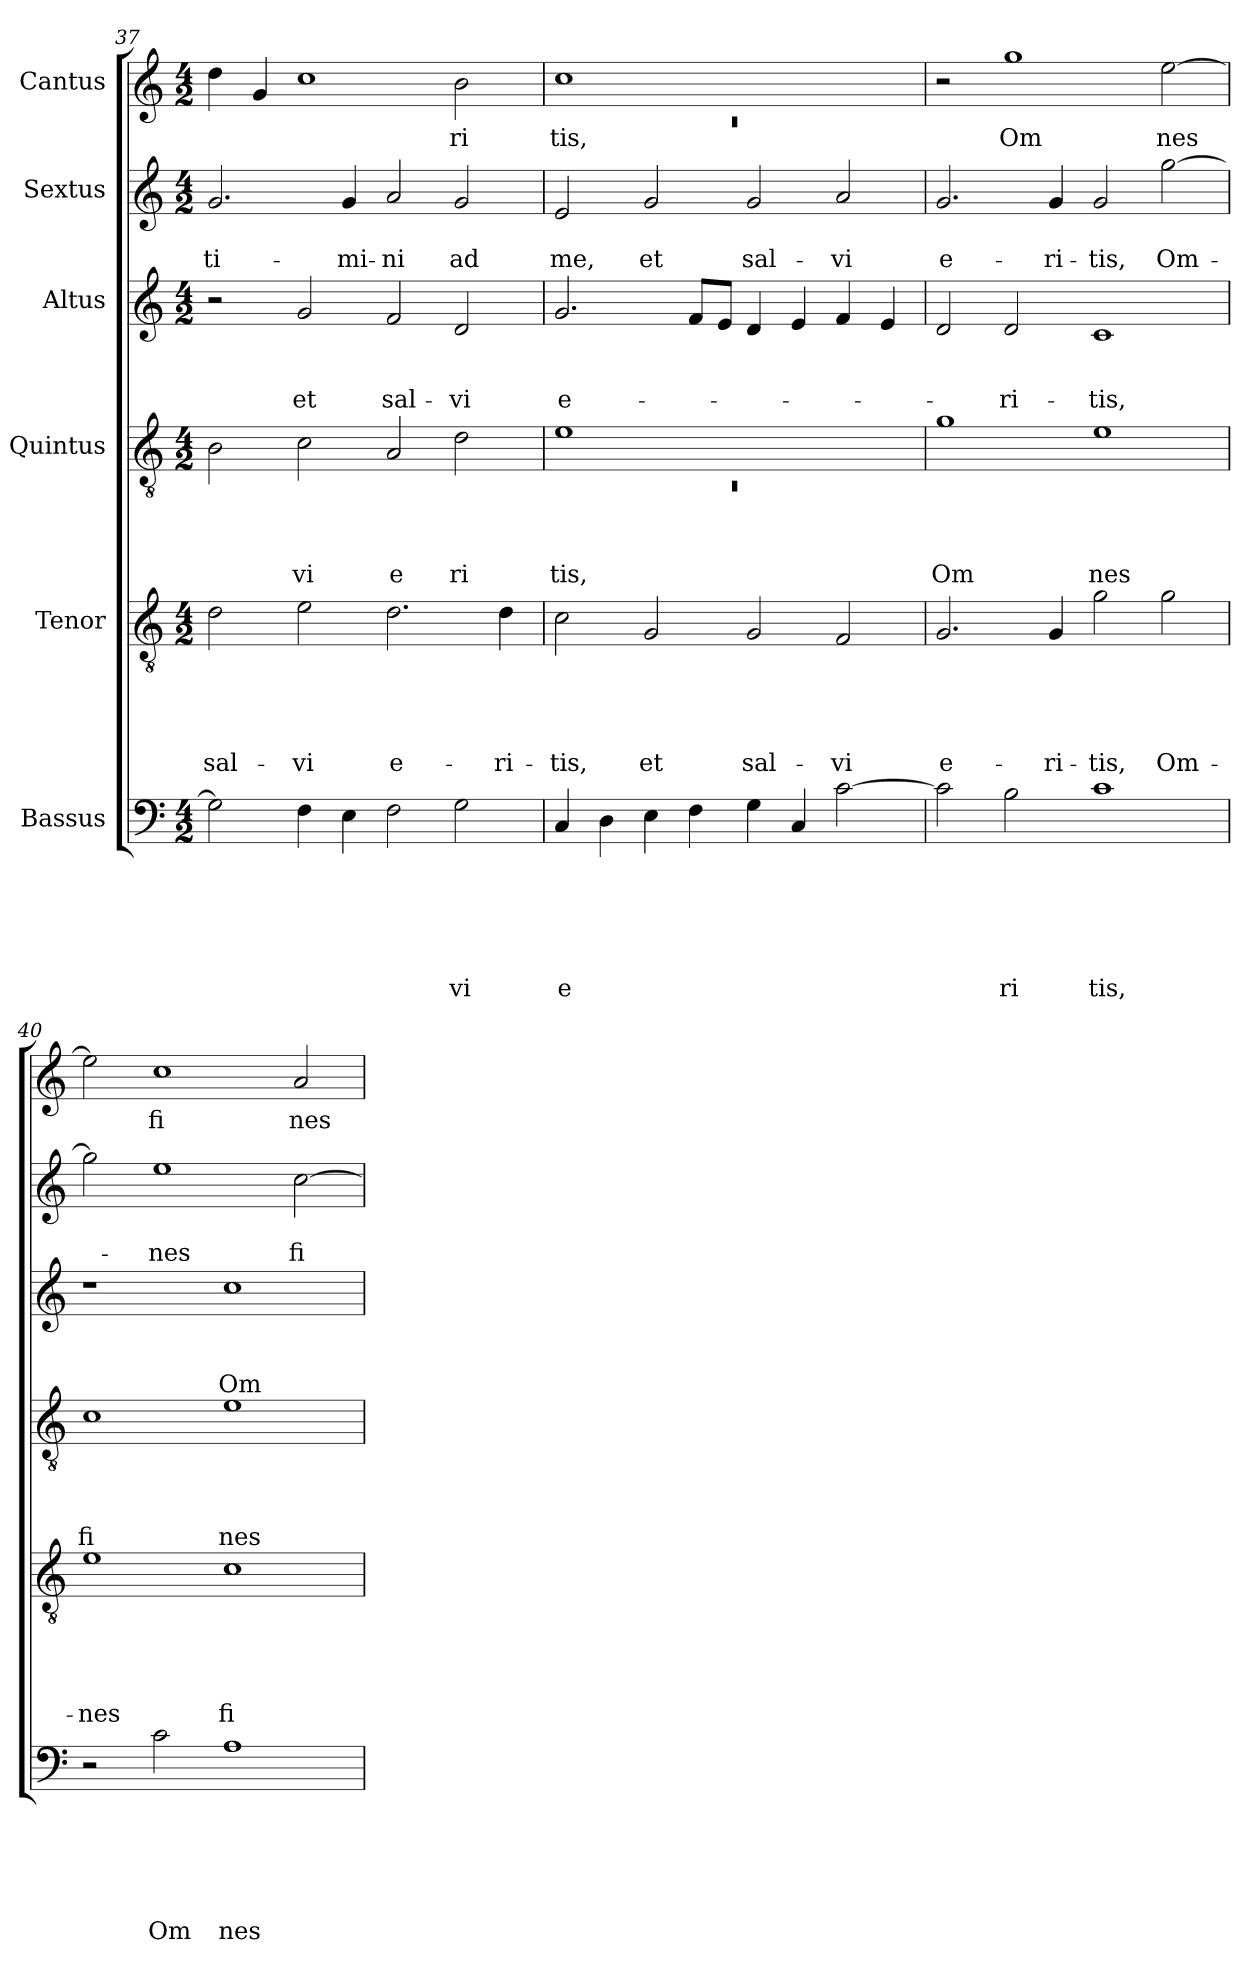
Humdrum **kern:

**kern	**text	**text	**text	**text	**text	**text	**kern	**text	**text	**text	**text	**text	**kern	**text	**text	**text	**text	**kern	**text	**text	**text	**kern	**text	**text	**kern	**text
*part6	*part6	*part6	*part6	*part6	*part6	*part6	*part5	*part5	*part5	*part5	*part5	*part5	*part4	*part4	*part4	*part4	*part4	*part3	*part3	*part3	*part3	*part2	*part2	*part2	*part1	*part1
*staff6	*staff6	*staff6	*staff6	*staff6	*staff6	*staff6	*staff5	*staff5	*staff5	*staff5	*staff5	*staff5	*staff4	*staff4	*staff4	*staff4	*staff4	*staff3	*staff3	*staff3	*staff3	*staff2	*staff2	*staff2	*staff1	*staff1
*I"Bassus	*	*	*	*	*	*	*I"Tenor	*	*	*	*	*	*I"Quintus	*	*	*	*	*I"Altus	*	*	*	*I"Sextus	*	*	*I"Cantus	*
*clefF4	*	*	*	*	*	*	*clefGv2	*	*	*	*	*	*clefGv2	*	*	*	*	*clefG2	*	*	*	*clefG2	*	*	*clefG2	*
*k[]	*	*	*	*	*	*	*k[]	*	*	*	*	*	*k[]	*	*	*	*	*k[]	*	*	*	*k[]	*	*	*k[]	*
*C:	*	*	*	*	*	*	*C:	*	*	*	*	*	*C:	*	*	*	*	*C:	*	*	*	*C:	*	*	*C:	*
*M4/2	*	*	*	*	*	*	*M4/2	*	*	*	*	*	*M4/2	*	*	*	*	*M4/2	*	*	*	*M4/2	*	*	*M4/2	*
=37	=37	=37	=37	=37	=37	=37	=37	=37	=37	=37	=37	=37	=37	=37	=37	=37	=37	=37	=37	=37	=37	=37	=37	=37	=37	=37
!	!	!	!	!	!	!	!	!	!	!	!	!LO:LY:b	!	!	!	!	!	!	!	!	!	!	!	!LO:LY:b	!	!
2G\]	.	.	.	.	.	.	2d\	.	.	.	.	sal-	2B\	.	.	.	.	2r	.	.	.	2.g/	.	-ti-	4dd\	.
.	.	.	.	.	.	.	.	.	.	.	.	.	.	.	.	.	.	.	.	.	.	.	.	.	4g/	.
!	!	!	!	!	!	!	!	!	!	!	!	!LO:LY:b	!	!	!	!	!LO:LY:b	!	!	!	!LO:LY:b	!	!	!	!	!
4F\	.	.	.	.	.	.	2e\	.	.	.	.	-vi	2c\	.	.	.	vi	2g/	.	.	et	.	.	.	1cc	.
!	!	!	!	!	!	!	!	!	!	!	!	!	!	!	!	!	!	!	!	!	!	!	!	!LO:LY:b	!	!
4E\	.	.	.	.	.	.	.	.	.	.	.	.	.	.	.	.	.	.	.	.	.	4g/	.	-mi-	.	.
!	!	!	!	!	!	!	!	!	!	!	!	!LO:LY:b	!	!	!	!	!LO:LY:b	!	!	!	!LO:LY:b	!	!	!LO:LY:b	!	!
2F\	.	.	.	.	.	.	2.d\	.	.	.	.	e-	2A/	.	.	.	e	2f/	.	.	sal-	2a/	.	-ni	.	.
!	!	!	!	!	!	!LO:LY:b	!	!	!	!	!	!	!	!	!	!	!LO:LY:b	!	!	!	!LO:LY:b	!	!	!LO:LY:b	!	!LO:LY:b
2G\	.	.	.	.	.	vi	.	.	.	.	.	.	2d\	.	.	.	ri	2d/	.	.	-vi	2g/	.	ad	2b\	ri
!	!	!	!	!	!	!	!	!	!	!	!	!LO:LY:b	!	!	!	!	!	!	!	!	!	!	!	!	!	!
.	.	.	.	.	.	.	4d\	.	.	.	.	-ri-	.	.	.	.	.	.	.	.	.	.	.	.	.	.
=38	=38	=38	=38	=38	=38	=38	=38	=38	=38	=38	=38	=38	=38	=38	=38	=38	=38	=38	=38	=38	=38	=38	=38	=38	=38	=38
*	*	*	*	*	*	*	*	*	*	*	*	*	*^	*	*	*	*	*	*	*	*	*	*	*	*^	*
!	!	!	!	!	!	!LO:LY:b	!	!	!	!	!	!LO:LY:b	!	!LO:N:vis=1	!	!	!	!LO:LY:b	!	!	!	!LO:LY:b	!	!	!LO:LY:b	!	!LO:N:vis=1	!LO:LY:b
4C/	.	.	.	.	.	e	2c\	.	.	.	.	-tis,	1e	0rC	.	.	.	tis,	2.g/	.	.	e-	2e/	.	me,	1cc	0rc	tis,
4D\	.	.	.	.	.	.	.	.	.	.	.	.	.	.	.	.	.	.	.	.	.	.	.	.	.	.	.	.
!	!	!	!	!	!	!	!	!	!	!	!	!LO:LY:b	!	!	!	!	!	!	!	!	!	!	!	!	!LO:LY:b	!	!	!
4E\	.	.	.	.	.	.	2G/	.	.	.	.	et	.	.	.	.	.	.	.	.	.	.	2g/	.	et	.	.	.
4F\	.	.	.	.	.	.	.	.	.	.	.	.	.	.	.	.	.	.	8f/L	.	.	.	.	.	.	.	.	.
.	.	.	.	.	.	.	.	.	.	.	.	.	.	.	.	.	.	.	8e/J	.	.	.	.	.	.	.	.	.
!	!	!	!	!	!	!	!	!	!	!	!	!LO:LY:b	!	!	!	!	!	!	!	!	!	!	!	!	!LO:LY:b	!	!	!
4G\	.	.	.	.	.	.	2G/	.	.	.	.	sal-	1ryy	.	.	.	.	.	4d/	.	.	.	2g/	.	sal-	1ryy	.	.
4C/	.	.	.	.	.	.	.	.	.	.	.	.	.	.	.	.	.	.	4e/	.	.	.	.	.	.	.	.	.
!	!	!	!	!	!	!	!	!	!	!	!	!LO:LY:b	!	!	!	!	!	!	!	!	!	!	!	!	!LO:LY:b	!	!	!
[>2c\	.	.	.	.	.	.	2F/	.	.	.	.	-vi	.	.	.	.	.	.	4f/	.	.	.	2a/	.	-vi	.	.	.
.	.	.	.	.	.	.	.	.	.	.	.	.	.	.	.	.	.	.	4e/	.	.	.	.	.	.	.	.	.
*	*	*	*	*	*	*	*	*	*	*	*	*	*v	*v	*	*	*	*	*	*	*	*	*	*	*	*v	*v	*
=39	=39	=39	=39	=39	=39	=39	=39	=39	=39	=39	=39	=39	=39	=39	=39	=39	=39	=39	=39	=39	=39	=39	=39	=39	=39	=39
!	!	!	!	!	!	!	!	!	!	!	!	!LO:LY:b	!	!	!	!	!LO:LY:b	!	!	!	!	!	!	!LO:LY:b	!	!
2c\]	.	.	.	.	.	.	2.G/	.	.	.	.	e-	1g	.	.	.	Om	2d/	.	.	.	2.g/	.	e-	2r	.
!	!	!	!	!	!	!LO:LY:b	!	!	!	!	!	!	!	!	!	!	!	!	!	!	!LO:LY:b	!	!	!	!	!LO:LY:b
2B\	.	.	.	.	.	ri	.	.	.	.	.	.	.	.	.	.	.	2d/	.	.	-ri-	.	.	.	1gg	Om
!	!	!	!	!	!	!	!	!	!	!	!	!LO:LY:b	!	!	!	!	!	!	!	!	!	!	!	!LO:LY:b	!	!
.	.	.	.	.	.	.	4G/	.	.	.	.	-ri-	.	.	.	.	.	.	.	.	.	4g/	.	-ri-	.	.
!	!	!	!	!	!	!LO:LY:b	!	!	!	!	!	!LO:LY:b	!	!	!	!	!LO:LY:b	!	!	!	!LO:LY:b	!	!	!LO:LY:b	!	!
1c	.	.	.	.	.	tis,	2g\	.	.	.	.	-tis,	1e	.	.	.	nes	1c	.	.	-tis,	2g/	.	-tis,	.	.
!	!	!	!	!	!	!	!	!	!	!	!	!LO:LY:b	!	!	!	!	!	!	!	!	!	!	!	!LO:LY:b	!	!LO:LY:b
.	.	.	.	.	.	.	2g\	.	.	.	.	Om-	.	.	.	.	.	.	.	.	.	[>2gg\	.	Om-	[>2ee\	nes
!!LO:PB:g=z
=40	=40	=40	=40	=40	=40	=40	=40	=40	=40	=40	=40	=40	=40	=40	=40	=40	=40	=40	=40	=40	=40	=40	=40	=40	=40	=40
!	!	!	!	!	!	!	!	!	!	!	!	!LO:LY:b	!	!	!	!	!LO:LY:b	!	!	!	!	!	!	!	!	!
2r	.	.	.	.	.	.	1e	.	.	.	.	-nes	1c	.	.	.	fi	1r	.	.	.	2gg\]	.	.	2ee\]	.
!	!	!	!	!	!	!LO:LY:b	!	!	!	!	!	!	!	!	!	!	!	!	!	!	!	!	!	!LO:LY:b	!	!LO:LY:b
2c\	.	.	.	.	.	Om	.	.	.	.	.	.	.	.	.	.	.	.	.	.	.	1ee	.	-nes	1cc	fi
!	!	!	!	!	!	!LO:LY:b	!	!	!	!	!	!LO:LY:b	!	!	!	!	!LO:LY:b	!	!	!	!LO:LY:b	!	!	!	!	!
1A	.	.	.	.	.	nes	1c	.	.	.	.	fi	1e	.	.	.	nes	1cc	.	.	Om	.	.	.	.	.
!	!	!	!	!	!	!	!	!	!	!	!	!	!	!	!	!	!	!	!	!	!	!	!	!LO:LY:b	!	!LO:LY:b
.	.	.	.	.	.	.	.	.	.	.	.	.	.	.	.	.	.	.	.	.	.	[>2cc\	.	fi	2a/	nes
=	=	=	=	=	=	=	=	=	=	=	=	=	=	=	=	=	=	=	=	=	=	=	=	=	=	=
*-	*-	*-	*-	*-	*-	*-	*-	*-	*-	*-	*-	*-	*-	*-	*-	*-	*-	*-	*-	*-	*-	*-	*-	*-	*-	*-
